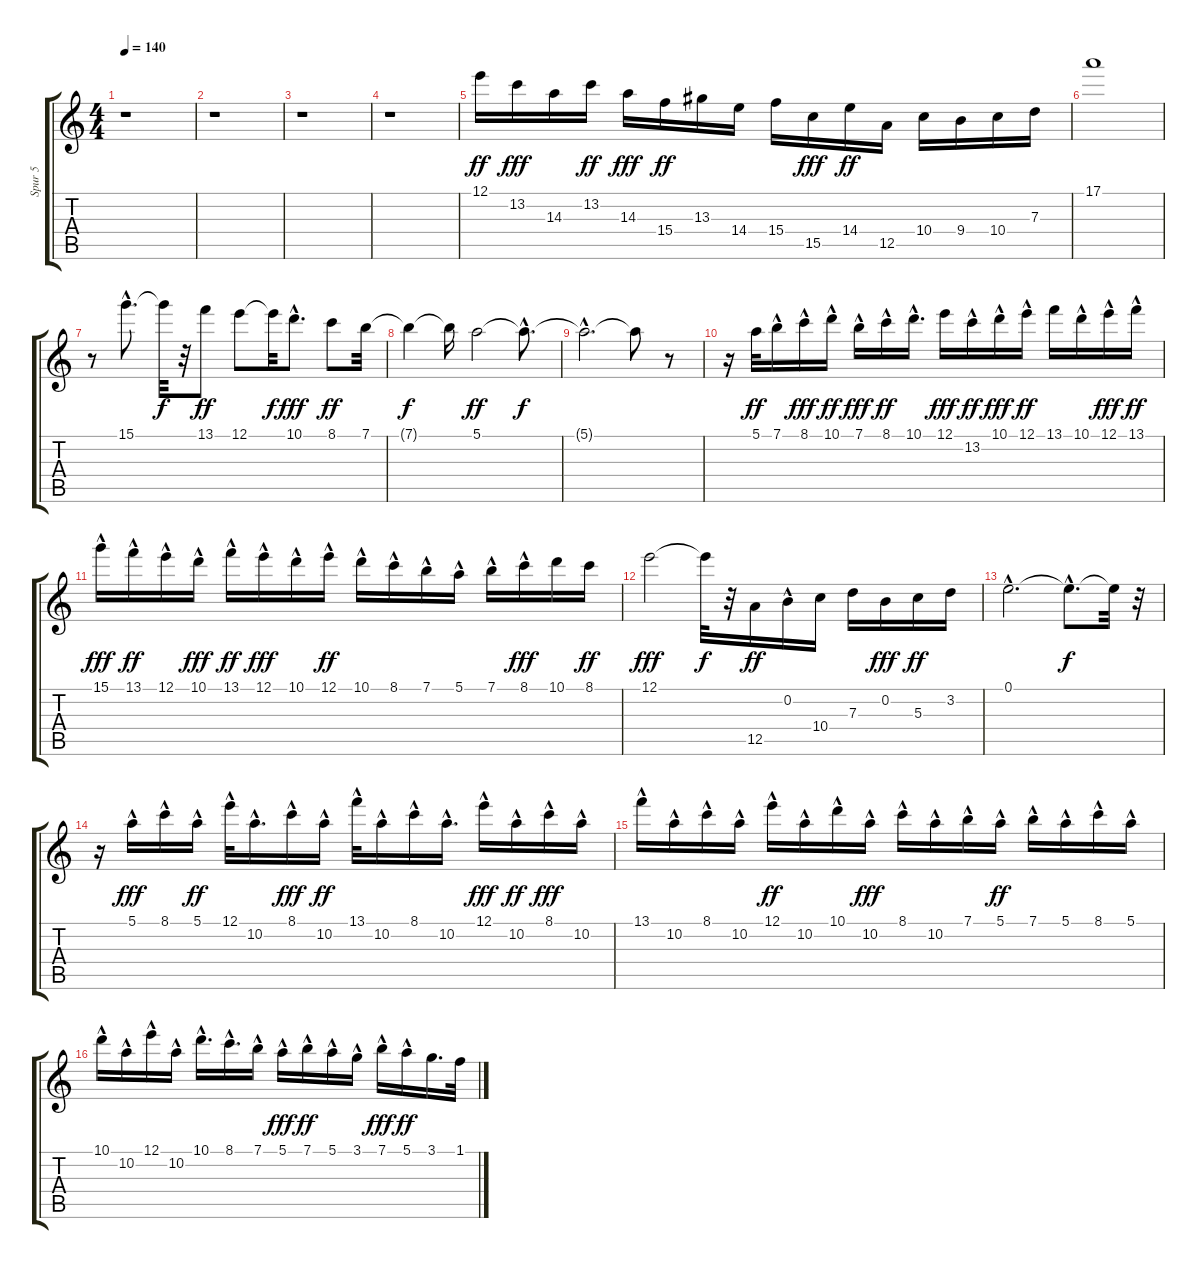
\track ("Spur 5" "Spur 5") {instrument overdrivenguitar}
\staff {score tabs}
\tuning (E4 B3 G3 D3 A2 E2) {hide}
\ts (4 4)
\tempo 140
\clef g2
\ks c
r.1{dy f} |
r.1 |
r.1 |
r.1 |
12.1.16{dy ff} 13.2.16{dy fff} 14.3.16 13.2.16{dy ff} 14.3.16{dy fff} 15.4.16{dy ff} 13.3.16 14.4.16 15.4.16 15.5.16{dy fff} 14.4.16{dy ff} 12.5.16 10.4.16 9.4.16 10.4.16 7.3.16 |
17.1.1{volume 10} |
r.8 15.1{hac}.8{d volume 10} 15.1{t}.32{dy f} r.32 13.1.8{dy ff} 12.1.8 12.1{t}.32{dy f} 10.1{hac}.8{d dy fff} 8.1.8{dy ff} 7.1.32 |
7.1{t}.4{dy f} 7.1{t}.16 5.1.2{dy ff} 5.1{hac t}.8{d dy f} |
5.1{hac t}.2{d} 5.1{t}.8 r.8 |
r.16 5.1.32{dy ff} 7.1{hac}.16 8.1{hac}.16{dy fff} 10.1{hac}.16{dy ff} 7.1{hac}.16{dy fff} 8.1{hac}.16{dy ff} 10.1{hac}.16{d} 12.1.16{dy fff} 13.2{hac}.16{dy ff} 10.1{hac}.16{dy fff} 12.1{hac}.16{dy ff} 13.1.16 10.1{hac}.16 12.1{hac}.16{dy fff} 13.1{hac}.16{dy ff} |
15.1{hac}.16{dy fff} 13.1{hac}.16{dy ff} 12.1{hac}.16 10.1{hac}.16{dy fff} 13.1{hac}.16{dy ff} 12.1{hac}.16{dy fff} 10.1{hac}.16 12.1{hac}.16{dy ff} 10.1{hac}.16 8.1{hac}.16 7.1{hac}.16 5.1{hac}.16 7.1{hac}.16 8.1{hac}.16{dy fff} 10.1.16 8.1.16{dy ff} |
12.1.2{dy fff} 12.1{t}.32{dy f} r.32 12.5.16{dy ff} 0.2{hac}.16 10.4.16 7.3.16 0.2.16{dy fff} 5.3.16{dy ff} 3.2.16 |
0.1{hac}.2{d} 0.1{hac t}.8{d dy f} 0.1{t}.32 r.32 |
r.16 5.1{hac}.16{dy fff} 8.1{hac}.16 5.1{hac}.16{dy ff} 12.1{hac}.32 10.2{hac}.16{d} 8.1{hac}.16{dy fff} 10.2{hac}.16{dy ff} 13.1{hac}.32 10.2{hac}.16 8.1{hac}.16 10.2{hac}.16{d} 12.1{hac}.16{dy fff} 10.2{hac}.16{dy ff} 8.1{hac}.16{dy fff} 10.2{hac}.16 |
13.1{hac}.16 10.2{hac}.16 8.1{hac}.16 10.2{hac}.16 12.1{hac}.16{dy ff} 10.2{hac}.16 10.1{hac}.16 10.2{hac}.16{dy fff} 8.1{hac}.16 10.2{hac}.16 7.1{hac}.16 5.1{hac}.16{dy ff} 7.1{hac}.16 5.1{hac}.16 8.1{hac}.16 5.1{hac}.16 |
10.1{hac}.16 10.2{hac}.16 12.1{hac}.16 10.2{hac}.16 10.1{hac}.16{d} 8.1{hac}.16{d} 7.1{hac}.16 5.1{hac}.16{dy fff} 7.1{hac}.16{dy ff} 5.1{hac}.16 3.1{hac}.16 7.1{hac}.16{dy fff} 5.1{hac}.16{dy ff} 3.1.16{d} 1.1.32
